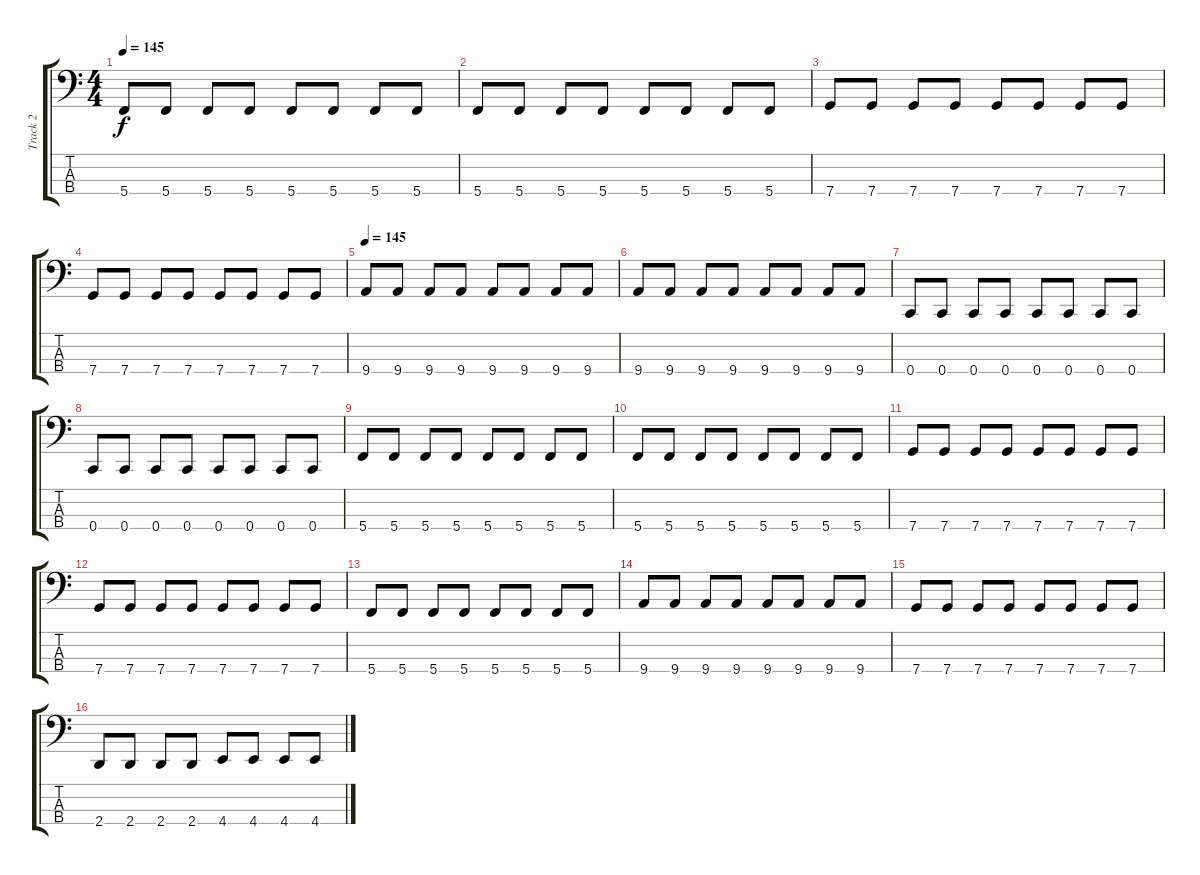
\track ("Track 2" "Track 2") {instrument electricbassfinger}
\staff {score tabs}
\tuning (F2 C2 G1 C1) {hide}
\ts (4 4)
\tempo 145
\clef f4
\ks c
5.4.8{dy f} 5.4.8 5.4.8 5.4.8 5.4.8 5.4.8 5.4.8 5.4.8 |
5.4.8 5.4.8 5.4.8 5.4.8 5.4.8 5.4.8 5.4.8 5.4.8 |
7.4.8 7.4.8 7.4.8 7.4.8 7.4.8 7.4.8 7.4.8 7.4.8 |
7.4.8 7.4.8 7.4.8 7.4.8 7.4.8 7.4.8 7.4.8 7.4.8 |
\tempo 145
9.4.8 9.4.8 9.4.8 9.4.8 9.4.8 9.4.8 9.4.8 9.4.8 |
9.4.8 9.4.8 9.4.8 9.4.8 9.4.8 9.4.8 9.4.8 9.4.8 |
0.4.8 0.4.8 0.4.8 0.4.8 0.4.8 0.4.8 0.4.8 0.4.8 |
0.4.8 0.4.8 0.4.8 0.4.8 0.4.8 0.4.8 0.4.8 0.4.8 |
5.4.8 5.4.8 5.4.8 5.4.8 5.4.8 5.4.8 5.4.8 5.4.8 |
5.4.8 5.4.8 5.4.8 5.4.8 5.4.8 5.4.8 5.4.8 5.4.8 |
7.4.8 7.4.8 7.4.8 7.4.8 7.4.8 7.4.8 7.4.8 7.4.8 |
7.4.8 7.4.8 7.4.8 7.4.8 7.4.8 7.4.8 7.4.8 7.4.8 |
5.4.8 5.4.8 5.4.8 5.4.8 5.4.8 5.4.8 5.4.8 5.4.8 |
9.4.8 9.4.8 9.4.8 9.4.8 9.4.8 9.4.8 9.4.8 9.4.8 |
7.4.8 7.4.8 7.4.8 7.4.8 7.4.8 7.4.8 7.4.8 7.4.8 |
2.4.8 2.4.8 2.4.8 2.4.8 4.4.8 4.4.8 4.4.8 4.4.8
